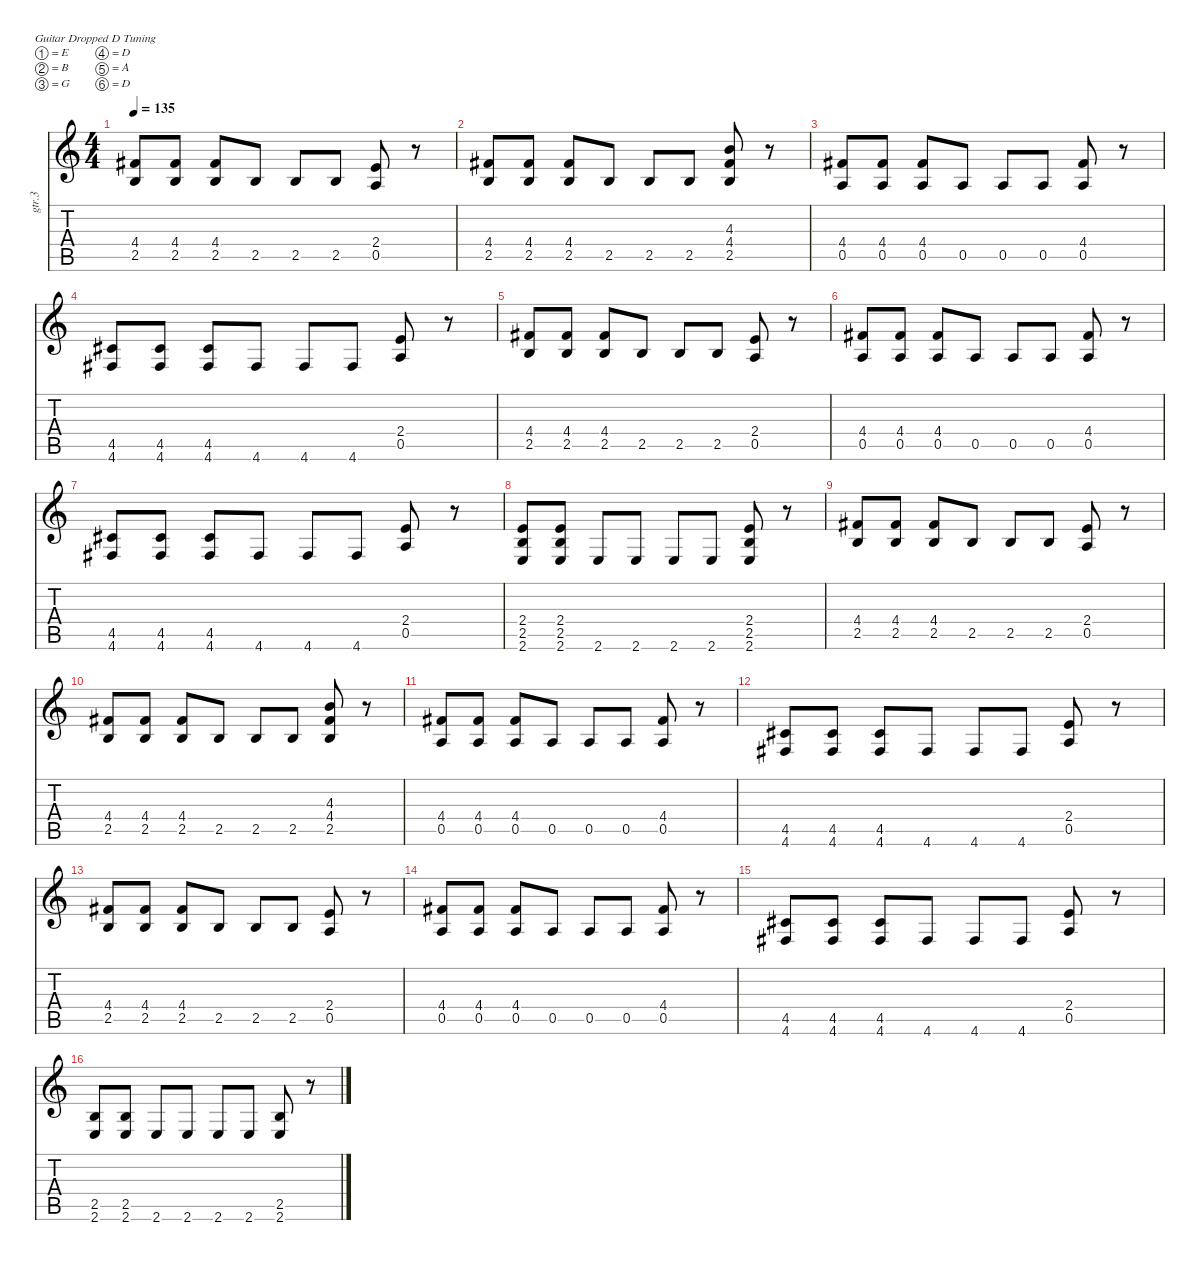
\defaultSystemsLayout 4
\hideDynamics
\bracketExtendMode nobrackets
\otherSystemsTrackNameOrientation horizontal
\track ("Guitar 3" "gtr.3") {instrument distortionguitar}
\staff {score tabs}
\tuning (E4 B3 G3 D3 A2 D2)
\ts (4 4)
\tempo 135
\clef g2
\ks c
(4.4{acc #} 2.5).8{dy f beam Up} (4.4{acc #} 2.5).8{beam Up} (4.4{acc #} 2.5).8{beam Up} 2.5.8{beam Up} 2.5.8{beam Up} 2.5.8{beam Up} (2.4 0.5).8{beam Up} r.8{beam Up} |
(4.4{acc #} 2.5).8{beam Up} (4.4{acc #} 2.5).8{beam Up} (4.4{acc #} 2.5).8{beam Up} 2.5.8{beam Up} 2.5.8{beam Up} 2.5.8{beam Up} (4.3 4.4{acc #} 2.5).8{beam Up} r.8{beam Up} |
(4.4{acc #} 0.5).8{beam Up} (4.4{acc #} 0.5).8{beam Up} (4.4{acc #} 0.5).8{beam Up} 0.5.8{beam Up} 0.5.8{beam Up} 0.5.8{beam Up} (4.4{acc #} 0.5).8{beam Up} r.8{beam Up} |
(4.5{acc #} 4.6{acc #}).8{beam Up} (4.5{acc #} 4.6{acc #}).8{beam Up} (4.5{acc #} 4.6{acc #}).8{beam Up} 4.6{acc #}.8{beam Up} 4.6{acc #}.8{beam Up} 4.6{acc #}.8{beam Up} (2.4 0.5).8{beam Up} r.8{beam Up} |
(4.4{acc #} 2.5).8{beam Up} (4.4{acc #} 2.5).8{beam Up} (4.4{acc #} 2.5).8{beam Up} 2.5.8{beam Up} 2.5.8{beam Up} 2.5.8{beam Up} (2.4 0.5).8{beam Up} r.8{beam Up} |
(4.4{acc #} 0.5).8{beam Up} (4.4{acc #} 0.5).8{beam Up} (4.4{acc #} 0.5).8{beam Up} 0.5.8{beam Up} 0.5.8{beam Up} 0.5.8{beam Up} (4.4{acc #} 0.5).8{beam Up} r.8{beam Up} |
(4.5{acc #} 4.6{acc #}).8{beam Up} (4.5{acc #} 4.6{acc #}).8{beam Up} (4.5{acc #} 4.6{acc #}).8{beam Up} 4.6{acc #}.8{beam Up} 4.6{acc #}.8{beam Up} 4.6{acc #}.8{beam Up} (2.4 0.5).8{beam Up} r.8{beam Up} |
(2.4 2.5 2.6).8{beam Up} (2.4 2.5 2.6).8{beam Up} 2.6.8{beam Up} 2.6.8{beam Up} 2.6.8{beam Up} 2.6.8{beam Up} (2.4 2.5 2.6).8{beam Up} r.8{beam Up} |
(4.4{acc #} 2.5).8{beam Up} (4.4{acc #} 2.5).8{beam Up} (4.4{acc #} 2.5).8{beam Up} 2.5.8{beam Up} 2.5.8{beam Up} 2.5.8{beam Up} (2.4 0.5).8{beam Up} r.8{beam Up} |
(4.4{acc #} 2.5).8{beam Up} (4.4{acc #} 2.5).8{beam Up} (4.4{acc #} 2.5).8{beam Up} 2.5.8{beam Up} 2.5.8{beam Up} 2.5.8{beam Up} (4.3 4.4{acc #} 2.5).8{beam Up} r.8{beam Up} |
(4.4{acc #} 0.5).8{beam Up} (4.4{acc #} 0.5).8{beam Up} (4.4{acc #} 0.5).8{beam Up} 0.5.8{beam Up} 0.5.8{beam Up} 0.5.8{beam Up} (4.4{acc #} 0.5).8{beam Up} r.8{beam Up} |
(4.5{acc #} 4.6{acc #}).8{beam Up} (4.5{acc #} 4.6{acc #}).8{beam Up} (4.5{acc #} 4.6{acc #}).8{beam Up} 4.6{acc #}.8{beam Up} 4.6{acc #}.8{beam Up} 4.6{acc #}.8{beam Up} (2.4 0.5).8{beam Up} r.8{beam Up} |
(4.4{acc #} 2.5).8{beam Up} (4.4{acc #} 2.5).8{beam Up} (4.4{acc #} 2.5).8{beam Up} 2.5.8{beam Up} 2.5.8{beam Up} 2.5.8{beam Up} (2.4 0.5).8{beam Up} r.8{beam Up} |
(4.4{acc #} 0.5).8{beam Up} (4.4{acc #} 0.5).8{beam Up} (4.4{acc #} 0.5).8{beam Up} 0.5.8{beam Up} 0.5.8{beam Up} 0.5.8{beam Up} (4.4{acc #} 0.5).8{beam Up} r.8{beam Up} |
(4.5{acc #} 4.6{acc #}).8{beam Up} (4.5{acc #} 4.6{acc #}).8{beam Up} (4.5{acc #} 4.6{acc #}).8{beam Up} 4.6{acc #}.8{beam Up} 4.6{acc #}.8{beam Up} 4.6{acc #}.8{beam Up} (2.4 0.5).8{beam Up} r.8{beam Up} |
(2.5 2.6).8{beam Up} (2.5 2.6).8{beam Up} 2.6.8{beam Up} 2.6.8{beam Up} 2.6.8{beam Up} 2.6.8{beam Up} (2.5 2.6).8{beam Up} r.8{beam Up}
